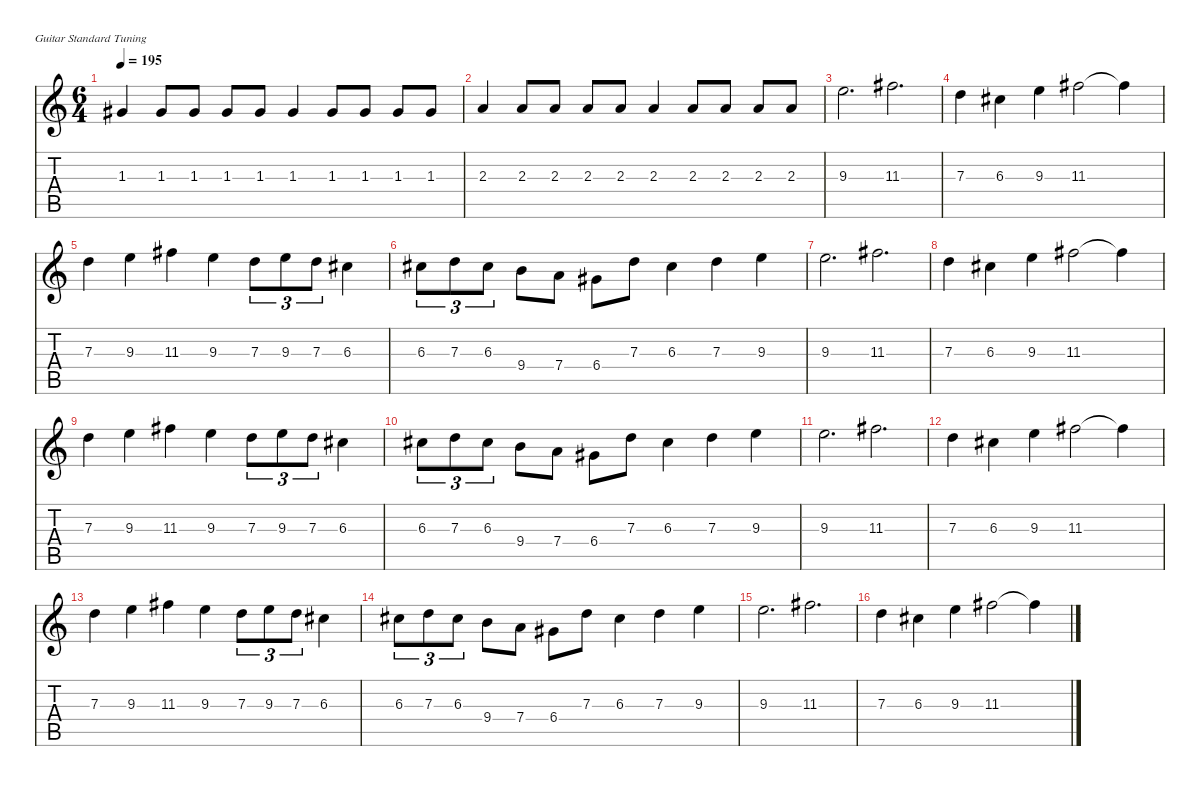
\defaultSystemsLayout 4
\hideDynamics
\bracketExtendMode nobrackets
\singleTrackTrackNamePolicy hidden
\multiTrackTrackNamePolicy hidden
\firstSystemTrackNameMode fullname
\firstSystemTrackNameOrientation horizontal
\otherSystemsTrackNameOrientation horizontal
\track ("Guitar 1" "dist.guit.") {instrument distortionguitar}
\staff {score tabs}
\tuning (E4 B3 G3 D3 A2 E2)
\ts (6 4)
\tempo 195
\clef g2
\ks c
1.3{acc #}.4{dy f beam Up} 1.3{acc #}.8{beam Up} 1.3{acc #}.8{beam Up} 1.3{acc #}.8{beam Up} 1.3{acc #}.8{beam Up} 1.3{acc #}.4{beam Up} 1.3{acc #}.8{beam Up} 1.3{acc #}.8{beam Up} 1.3{acc #}.8{beam Up} 1.3{acc #}.8{beam Up} |
2.3.4{beam Up} 2.3.8{beam Up} 2.3.8{beam Up} 2.3.8{beam Up} 2.3.8{beam Up} 2.3.4{beam Up} 2.3.8{beam Up} 2.3.8{beam Up} 2.3.8{beam Up} 2.3.8{beam Up} |
9.3.2{d beam Down} 11.3{acc #}.2{d beam Down} |
7.3.4{beam Down} 6.3{acc #}.4{beam Down} 9.3.4{beam Down} 11.3{acc #}.2{beam Down} 11.3{t acc #}.4{beam Down} |
7.3.4{beam Down} 9.3.4{beam Down} 11.3{acc #}.4{beam Down} 9.3.4{beam Down} 7.3.8{tu (3 2) beam Down} 9.3.8{tu (3 2) beam Down} 7.3.8{tu (3 2) beam Down} 6.3{acc #}.4{beam Down} |
6.3{acc #}.8{tu (3 2) beam Down} 7.3.8{tu (3 2) beam Down} 6.3{acc #}.8{tu (3 2) beam Down} 9.4.8{beam Down} 7.4.8{beam Down} 6.4{acc #}.8{beam Down} 7.3.8{beam Down} 6.3{acc #}.4{beam Down} 7.3.4{beam Down} 9.3.4{beam Down} |
9.3.2{d beam Down} 11.3{acc #}.2{d beam Down} |
7.3.4{beam Down} 6.3{acc #}.4{beam Down} 9.3.4{beam Down} 11.3{acc #}.2{beam Down} 11.3{t acc #}.4{beam Down} |
7.3.4{beam Down} 9.3.4{beam Down} 11.3{acc #}.4{beam Down} 9.3.4{beam Down} 7.3.8{tu (3 2) beam Down} 9.3.8{tu (3 2) beam Down} 7.3.8{tu (3 2) beam Down} 6.3{acc #}.4{beam Down} |
6.3{acc #}.8{tu (3 2) beam Down} 7.3.8{tu (3 2) beam Down} 6.3{acc #}.8{tu (3 2) beam Down} 9.4.8{beam Down} 7.4.8{beam Down} 6.4{acc #}.8{beam Down} 7.3.8{beam Down} 6.3{acc #}.4{beam Down} 7.3.4{beam Down} 9.3.4{beam Down} |
9.3.2{d beam Down} 11.3{acc #}.2{d beam Down} |
7.3.4{beam Down} 6.3{acc #}.4{beam Down} 9.3.4{beam Down} 11.3{acc #}.2{beam Down} 11.3{t acc #}.4{beam Down} |
7.3.4{beam Down} 9.3.4{beam Down} 11.3{acc #}.4{beam Down} 9.3.4{beam Down} 7.3.8{tu (3 2) beam Down} 9.3.8{tu (3 2) beam Down} 7.3.8{tu (3 2) beam Down} 6.3{acc #}.4{beam Down} |
6.3{acc #}.8{tu (3 2) beam Down} 7.3.8{tu (3 2) beam Down} 6.3{acc #}.8{tu (3 2) beam Down} 9.4.8{beam Down} 7.4.8{beam Down} 6.4{acc #}.8{beam Down} 7.3.8{beam Down} 6.3{acc #}.4{beam Down} 7.3.4{beam Down} 9.3.4{beam Down} |
9.3.2{d beam Down} 11.3{acc #}.2{d beam Down} |
7.3.4{beam Down} 6.3{acc #}.4{beam Down} 9.3.4{beam Down} 11.3{acc #}.2{beam Down} 11.3{t acc #}.4{beam Down}
